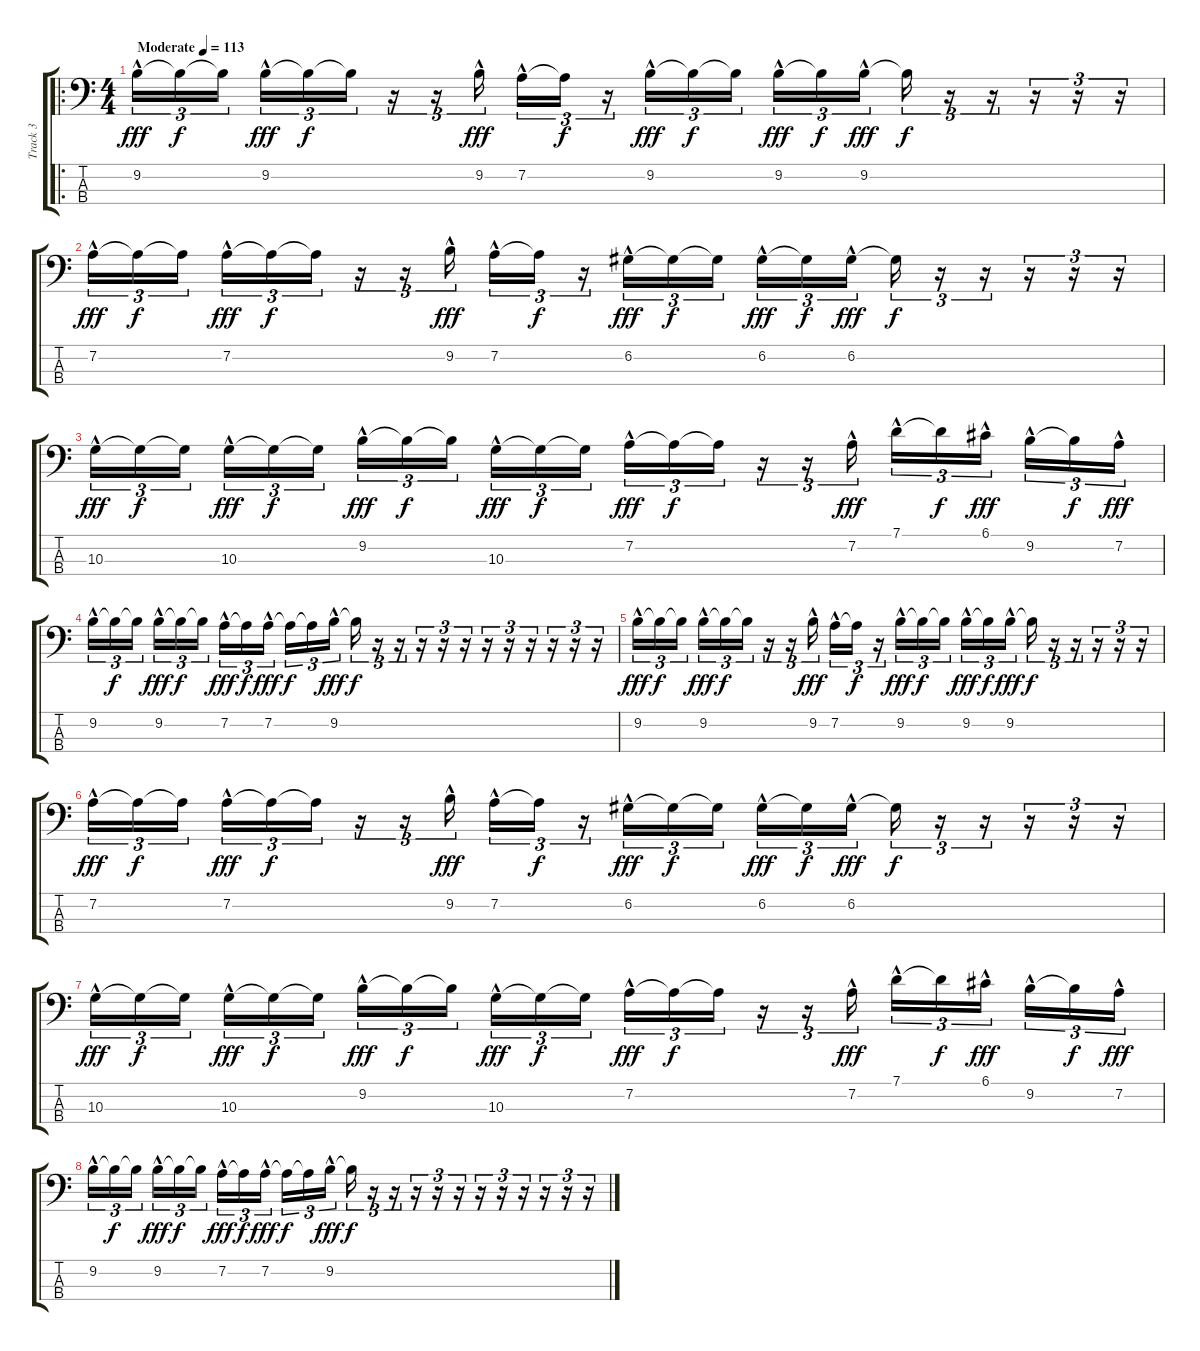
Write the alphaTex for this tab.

\track ("Track 3" "Track 3") {instrument electricbassfinger}
\staff {score tabs}
\tuning (G2 D2 A1 E1) {hide}
\ro
\ts (4 4)
\tempo (113 "Moderate")
\clef f4
\ks c
9.2{hac}.16{tu (3 2) dy fff instrument electricbassfinger} 9.2{t}.16{tu (3 2) dy f} 9.2{t}.16{tu (3 2) beam splitsecondary} 9.2{hac}.16{tu (3 2) dy fff} 9.2{t}.16{tu (3 2) dy f} 9.2{t}.16{tu (3 2)} r.16{tu (3 2)} r.16{tu (3 2)} 9.2{hac}.16{tu (3 2) dy fff beam splitsecondary} 7.2{hac}.16{tu (3 2)} 7.2{t}.16{tu (3 2) dy f} r.16{tu (3 2)} 9.2{hac}.16{tu (3 2) dy fff} 9.2{t}.16{tu (3 2) dy f} 9.2{t}.16{tu (3 2) beam splitsecondary} 9.2{hac}.16{tu (3 2) dy fff} 9.2{t}.16{tu (3 2) dy f} 9.2{hac}.16{tu (3 2) dy fff} 9.2{t}.16{tu (3 2) dy f} r.16{tu (3 2)} r.16{tu (3 2)} r.16{tu (3 2)} r.16{tu (3 2)} r.16{tu (3 2)} |
7.2{hac}.16{tu (3 2) dy fff} 7.2{t}.16{tu (3 2) dy f} 7.2{t}.16{tu (3 2) beam splitsecondary} 7.2{hac}.16{tu (3 2) dy fff} 7.2{t}.16{tu (3 2) dy f} 7.2{t}.16{tu (3 2)} r.16{tu (3 2)} r.16{tu (3 2)} 9.2{hac}.16{tu (3 2) dy fff beam splitsecondary} 7.2{hac}.16{tu (3 2)} 7.2{t}.16{tu (3 2) dy f} r.16{tu (3 2)} 6.2{hac}.16{tu (3 2) dy fff} 6.2{t}.16{tu (3 2) dy f} 6.2{t}.16{tu (3 2) beam splitsecondary} 6.2{hac}.16{tu (3 2) dy fff} 6.2{t}.16{tu (3 2) dy f} 6.2{hac}.16{tu (3 2) dy fff} 6.2{t}.16{tu (3 2) dy f} r.16{tu (3 2)} r.16{tu (3 2)} r.16{tu (3 2)} r.16{tu (3 2)} r.16{tu (3 2)} |
10.3{hac}.16{tu (3 2) dy fff} 10.3{t}.16{tu (3 2) dy f} 10.3{t}.16{tu (3 2) beam splitsecondary} 10.3{hac}.16{tu (3 2) dy fff} 10.3{t}.16{tu (3 2) dy f} 10.3{t}.16{tu (3 2)} 9.2{hac}.16{tu (3 2) dy fff} 9.2{t}.16{tu (3 2) dy f} 9.2{t}.16{tu (3 2) beam splitsecondary} 10.3{hac}.16{tu (3 2) dy fff} 10.3{t}.16{tu (3 2) dy f} 10.3{t}.16{tu (3 2)} 7.2{hac}.16{tu (3 2) dy fff} 7.2{t}.16{tu (3 2) dy f} 7.2{t}.16{tu (3 2)} r.16{tu (3 2)} r.16{tu (3 2)} 7.2{hac}.16{tu (3 2) dy fff} 7.1{hac}.16{tu (3 2)} 7.1{t}.16{tu (3 2) dy f} 6.1{hac}.16{tu (3 2) dy fff beam splitsecondary} 9.2{hac}.16{tu (3 2)} 9.2{t}.16{tu (3 2) dy f} 7.2{hac}.16{tu (3 2) dy fff} |
9.2{hac}.16{tu (3 2)} 9.2{t}.16{tu (3 2) dy f} 9.2{t}.16{tu (3 2) beam splitsecondary} 9.2{hac}.16{tu (3 2) dy fff} 9.2{t}.16{tu (3 2) dy f} 9.2{t}.16{tu (3 2)} 7.2{hac}.16{tu (3 2) dy fff} 7.2{t}.16{tu (3 2) dy f} 7.2{hac}.16{tu (3 2) dy fff beam splitsecondary} 7.2{t}.16{tu (3 2) dy f} 7.2{t}.16{tu (3 2)} 9.2{hac}.16{tu (3 2) dy fff} 9.2{t}.16{tu (3 2) dy f} r.16{tu (3 2)} r.16{tu (3 2)} r.16{tu (3 2)} r.16{tu (3 2)} r.16{tu (3 2)} r.16{tu (3 2)} r.16{tu (3 2)} r.16{tu (3 2)} r.16{tu (3 2)} r.16{tu (3 2)} r.16{tu (3 2)} |
9.2{hac}.16{tu (3 2) dy fff} 9.2{t}.16{tu (3 2) dy f} 9.2{t}.16{tu (3 2) beam splitsecondary} 9.2{hac}.16{tu (3 2) dy fff} 9.2{t}.16{tu (3 2) dy f} 9.2{t}.16{tu (3 2)} r.16{tu (3 2)} r.16{tu (3 2)} 9.2{hac}.16{tu (3 2) dy fff beam splitsecondary} 7.2{hac}.16{tu (3 2)} 7.2{t}.16{tu (3 2) dy f} r.16{tu (3 2)} 9.2{hac}.16{tu (3 2) dy fff} 9.2{t}.16{tu (3 2) dy f} 9.2{t}.16{tu (3 2) beam splitsecondary} 9.2{hac}.16{tu (3 2) dy fff} 9.2{t}.16{tu (3 2) dy f} 9.2{hac}.16{tu (3 2) dy fff} 9.2{t}.16{tu (3 2) dy f} r.16{tu (3 2)} r.16{tu (3 2)} r.16{tu (3 2)} r.16{tu (3 2)} r.16{tu (3 2)} |
7.2{hac}.16{tu (3 2) dy fff} 7.2{t}.16{tu (3 2) dy f} 7.2{t}.16{tu (3 2) beam splitsecondary} 7.2{hac}.16{tu (3 2) dy fff} 7.2{t}.16{tu (3 2) dy f} 7.2{t}.16{tu (3 2)} r.16{tu (3 2)} r.16{tu (3 2)} 9.2{hac}.16{tu (3 2) dy fff beam splitsecondary} 7.2{hac}.16{tu (3 2)} 7.2{t}.16{tu (3 2) dy f} r.16{tu (3 2)} 6.2{hac}.16{tu (3 2) dy fff} 6.2{t}.16{tu (3 2) dy f} 6.2{t}.16{tu (3 2) beam splitsecondary} 6.2{hac}.16{tu (3 2) dy fff} 6.2{t}.16{tu (3 2) dy f} 6.2{hac}.16{tu (3 2) dy fff} 6.2{t}.16{tu (3 2) dy f} r.16{tu (3 2)} r.16{tu (3 2)} r.16{tu (3 2)} r.16{tu (3 2)} r.16{tu (3 2)} |
10.3{hac}.16{tu (3 2) dy fff} 10.3{t}.16{tu (3 2) dy f} 10.3{t}.16{tu (3 2) beam splitsecondary} 10.3{hac}.16{tu (3 2) dy fff} 10.3{t}.16{tu (3 2) dy f} 10.3{t}.16{tu (3 2)} 9.2{hac}.16{tu (3 2) dy fff} 9.2{t}.16{tu (3 2) dy f} 9.2{t}.16{tu (3 2) beam splitsecondary} 10.3{hac}.16{tu (3 2) dy fff} 10.3{t}.16{tu (3 2) dy f} 10.3{t}.16{tu (3 2)} 7.2{hac}.16{tu (3 2) dy fff} 7.2{t}.16{tu (3 2) dy f} 7.2{t}.16{tu (3 2)} r.16{tu (3 2)} r.16{tu (3 2)} 7.2{hac}.16{tu (3 2) dy fff} 7.1{hac}.16{tu (3 2)} 7.1{t}.16{tu (3 2) dy f} 6.1{hac}.16{tu (3 2) dy fff beam splitsecondary} 9.2{hac}.16{tu (3 2)} 9.2{t}.16{tu (3 2) dy f} 7.2{hac}.16{tu (3 2) dy fff} |
9.2{hac}.16{tu (3 2)} 9.2{t}.16{tu (3 2) dy f} 9.2{t}.16{tu (3 2) beam splitsecondary} 9.2{hac}.16{tu (3 2) dy fff} 9.2{t}.16{tu (3 2) dy f} 9.2{t}.16{tu (3 2)} 7.2{hac}.16{tu (3 2) dy fff} 7.2{t}.16{tu (3 2) dy f} 7.2{hac}.16{tu (3 2) dy fff beam splitsecondary} 7.2{t}.16{tu (3 2) dy f} 7.2{t}.16{tu (3 2)} 9.2{hac}.16{tu (3 2) dy fff} 9.2{t}.16{tu (3 2) dy f} r.16{tu (3 2)} r.16{tu (3 2)} r.16{tu (3 2)} r.16{tu (3 2)} r.16{tu (3 2)} r.16{tu (3 2)} r.16{tu (3 2)} r.16{tu (3 2)} r.16{tu (3 2)} r.16{tu (3 2)} r.16{tu (3 2)}
